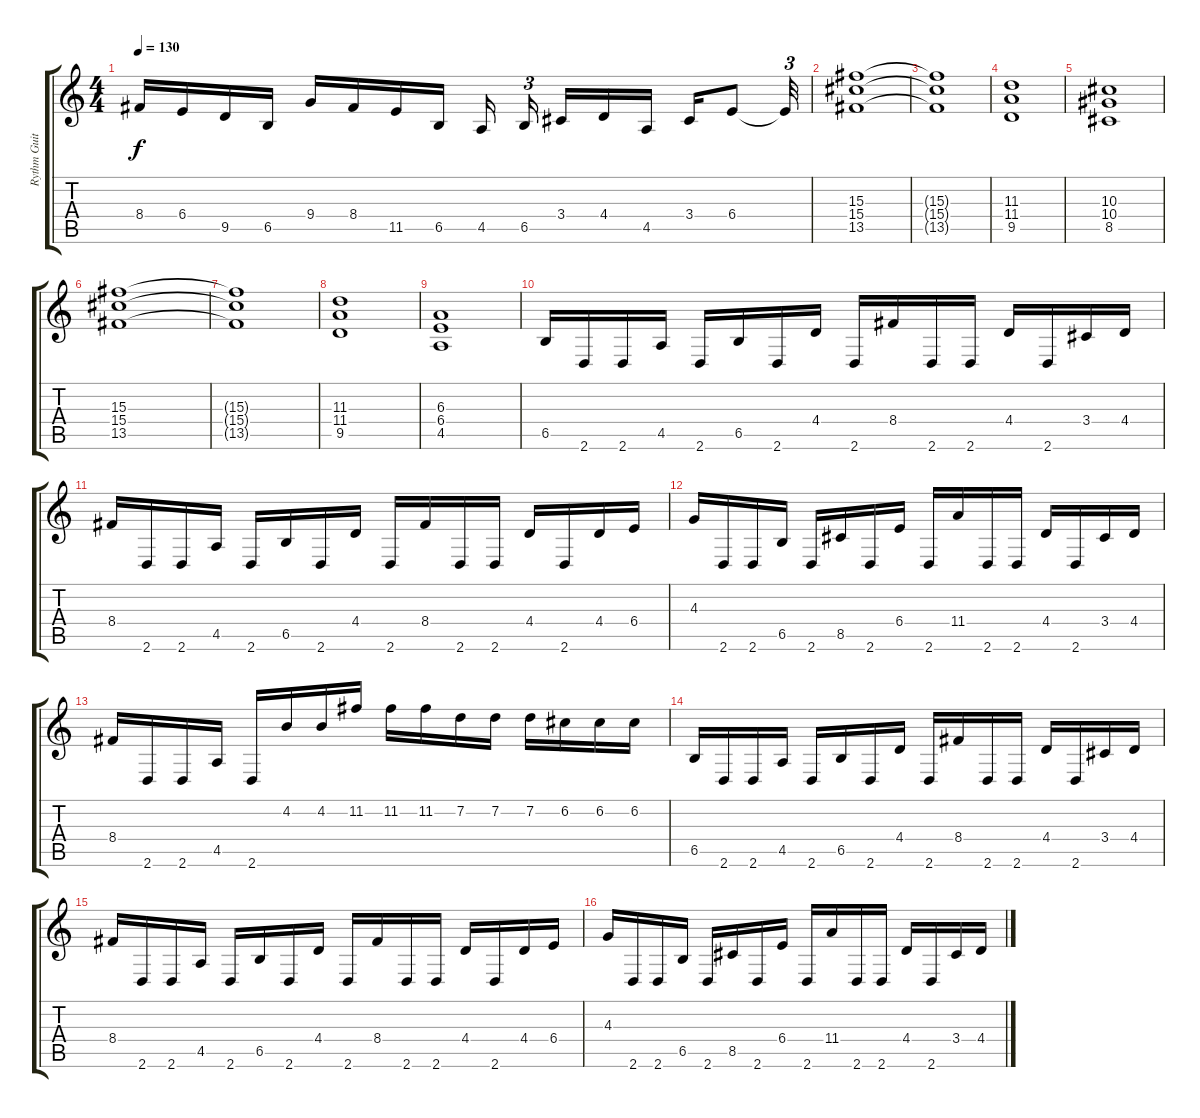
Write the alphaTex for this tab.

\track ("Rythm Guitar" "Rythm Guit") {instrument distortionguitar}
\staff {score tabs}
\tuning (C4 G3 Eb3 Bb2 F2 C2) {hide}
\ts (4 4)
\tempo 130
\clef g2
\ks c
8.4.16{dy f} 6.4.16 9.5.16 6.5.16 9.4.16 8.4.16 11.5.16 6.5.16 4.5.16 6.5.16{tu (3 2)} 3.4.16 4.4.16 4.5.16 3.4.16 6.4.8 6.4{t}.32{tu (3 2)} |
(15.3 15.4 13.5).1 |
(15.3{t} 15.4{t} 13.5{t}).1 |
(11.3 11.4 9.5).1 |
(10.3 10.4 8.5).1 |
(15.3 15.4 13.5).1 |
(15.3{t} 15.4{t} 13.5{t}).1 |
(11.3 11.4 9.5).1 |
(6.3 6.4 4.5).1 |
6.5.16 2.6.16 2.6.16 4.5.16 2.6.16 6.5.16 2.6.16 4.4.16 2.6.16 8.4.16 2.6.16 2.6.16 4.4.16 2.6.16 3.4.16 4.4.16 |
8.4.16 2.6.16 2.6.16 4.5.16 2.6.16 6.5.16 2.6.16 4.4.16 2.6.16 8.4.16 2.6.16 2.6.16 4.4.16 2.6.16 4.4.16 6.4.16 |
4.3.16 2.6.16 2.6.16 6.5.16 2.6.16 8.5.16 2.6.16 6.4.16 2.6.16 11.4.16 2.6.16 2.6.16 4.4.16 2.6.16 3.4.16 4.4.16 |
8.4.16 2.6.16 2.6.16 4.5.16 2.6.16 4.2.16 4.2.16 11.2.16 11.2.16 11.2.16 7.2.16 7.2.16 7.2.16 6.2.16 6.2.16 6.2.16 |
6.5.16 2.6.16 2.6.16 4.5.16 2.6.16 6.5.16 2.6.16 4.4.16 2.6.16 8.4.16 2.6.16 2.6.16 4.4.16 2.6.16 3.4.16 4.4.16 |
8.4.16 2.6.16 2.6.16 4.5.16 2.6.16 6.5.16 2.6.16 4.4.16 2.6.16 8.4.16 2.6.16 2.6.16 4.4.16 2.6.16 4.4.16 6.4.16 |
4.3.16 2.6.16 2.6.16 6.5.16 2.6.16 8.5.16 2.6.16 6.4.16 2.6.16 11.4.16 2.6.16 2.6.16 4.4.16 2.6.16 3.4.16 4.4.16
